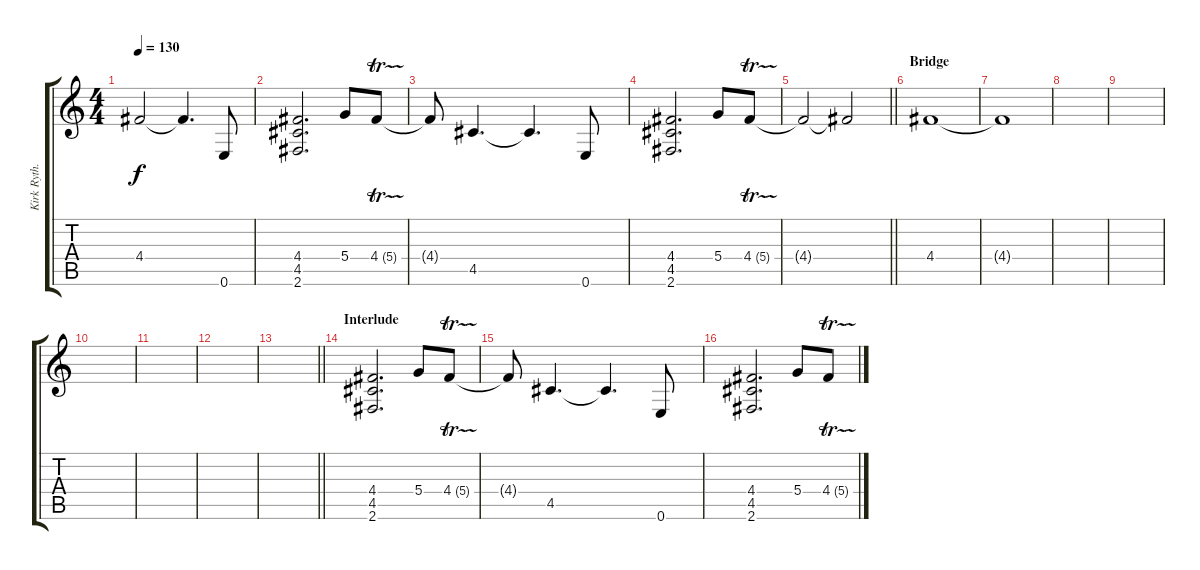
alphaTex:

\track ("Kirk Ryth." "Kirk Ryth.") {instrument distortionguitar}
\staff {score tabs}
\tuning (E4 B3 G3 D3 A2 E2) {hide}
\ts (4 4)
\tempo 130
\clef g2
\ks c
4.4{t}.2{dy f} 4.4{t}.4{d} 0.6.8 |
(4.4 4.5 2.6).2{d} 5.4.8 4.4{tr (5 32)}.8 |
4.4{t}.8 4.5.4{d} 4.5{t}.4{d} 0.6.8 |
(4.4 4.5 2.6).2{d} 5.4.8 4.4{tr (5 32)}.8 |
\barLineRight lightlight
4.4{t}.2 4.4{t}.2 |
\section ("" "Bridge")
4.4.1{volume 0} |
4.4{t}.1 |
|
|
|
|
|
\barLineRight lightlight
|
\section ("" "Interlude")
(4.4 4.5 2.6).2{d volume 16} 5.4.8 4.4{tr (5 32)}.8 |
4.4{t}.8 4.5.4{d} 4.5{t}.4{d} 0.6.8 |
(4.4 4.5 2.6).2{d} 5.4.8 4.4{tr (5 32)}.8
